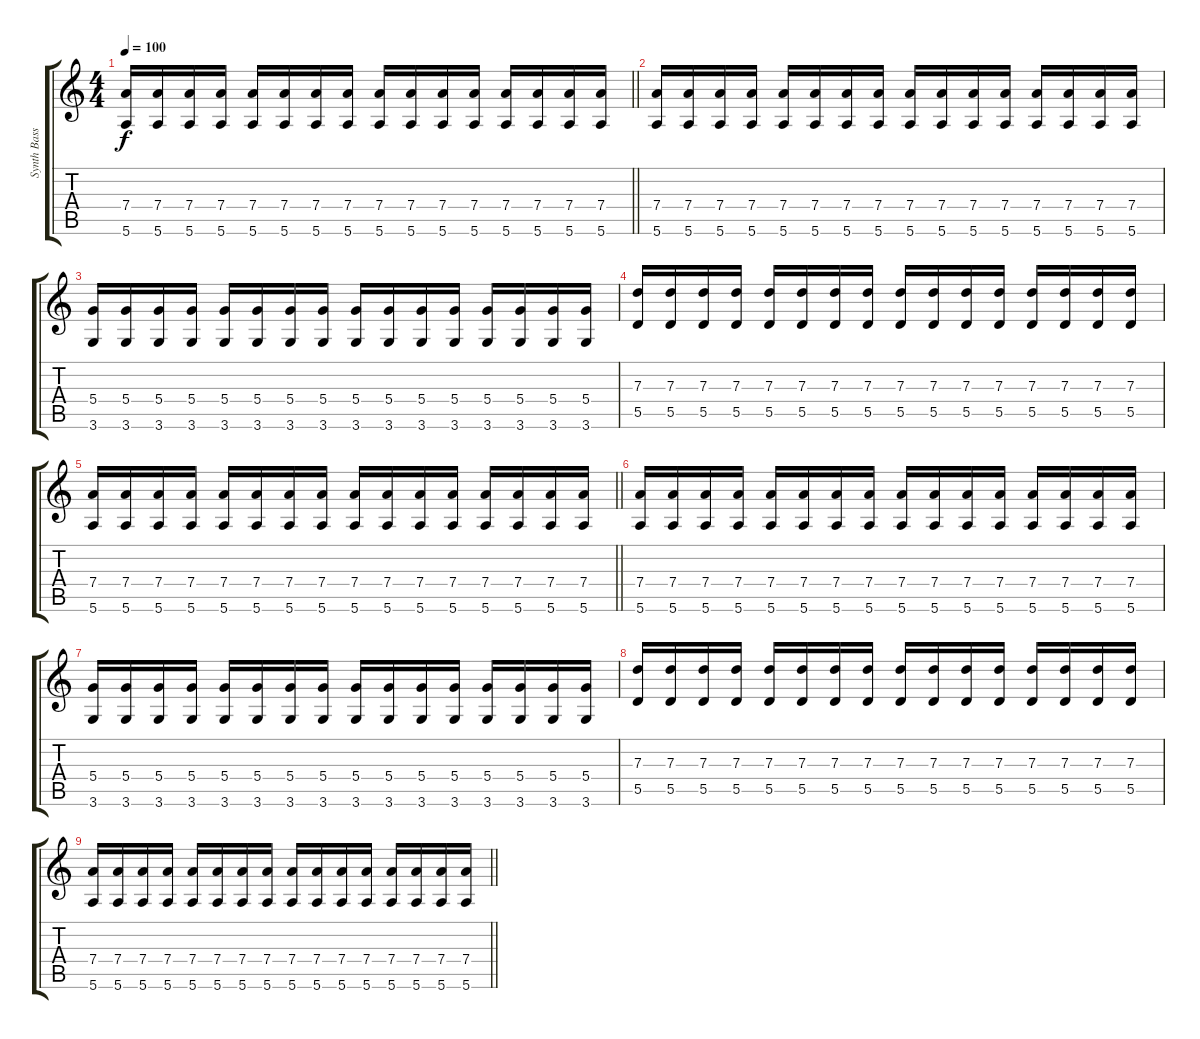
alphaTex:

\track ("Synth Bass" "Synth Bass") {instrument synthbass1}
\staff {score tabs}
\tuning (E4 B3 G3 D3 A2 E2) {hide}
\ts (4 4)
\tempo 100
\clef g2
\barLineRight lightlight
\ks c
(7.4 5.6).16{dy f} (7.4 5.6).16 (7.4 5.6).16 (7.4 5.6).16 (7.4 5.6).16 (7.4 5.6).16 (7.4 5.6).16 (7.4 5.6).16 (7.4 5.6).16 (7.4 5.6).16 (7.4 5.6).16 (7.4 5.6).16 (7.4 5.6).16 (7.4 5.6).16 (7.4 5.6).16 (7.4 5.6).16 |
(7.4 5.6).16 (7.4 5.6).16 (7.4 5.6).16 (7.4 5.6).16 (7.4 5.6).16 (7.4 5.6).16 (7.4 5.6).16 (7.4 5.6).16 (7.4 5.6).16 (7.4 5.6).16 (7.4 5.6).16 (7.4 5.6).16 (7.4 5.6).16 (7.4 5.6).16 (7.4 5.6).16 (7.4 5.6).16 |
(5.4 3.6).16 (5.4 3.6).16 (5.4 3.6).16 (5.4 3.6).16 (5.4 3.6).16 (5.4 3.6).16 (5.4 3.6).16 (5.4 3.6).16 (5.4 3.6).16 (5.4 3.6).16 (5.4 3.6).16 (5.4 3.6).16 (5.4 3.6).16 (5.4 3.6).16 (5.4 3.6).16 (5.4 3.6).16 |
(7.3 5.5).16 (7.3 5.5).16 (7.3 5.5).16 (7.3 5.5).16 (7.3 5.5).16 (7.3 5.5).16 (7.3 5.5).16 (7.3 5.5).16 (7.3 5.5).16 (7.3 5.5).16 (7.3 5.5).16 (7.3 5.5).16 (7.3 5.5).16 (7.3 5.5).16 (7.3 5.5).16 (7.3 5.5).16 |
\barLineRight lightlight
(7.4 5.6).16 (7.4 5.6).16 (7.4 5.6).16 (7.4 5.6).16 (7.4 5.6).16 (7.4 5.6).16 (7.4 5.6).16 (7.4 5.6).16 (7.4 5.6).16 (7.4 5.6).16 (7.4 5.6).16 (7.4 5.6).16 (7.4 5.6).16 (7.4 5.6).16 (7.4 5.6).16 (7.4 5.6).16 |
(7.4 5.6).16 (7.4 5.6).16 (7.4 5.6).16 (7.4 5.6).16 (7.4 5.6).16 (7.4 5.6).16 (7.4 5.6).16 (7.4 5.6).16 (7.4 5.6).16 (7.4 5.6).16 (7.4 5.6).16 (7.4 5.6).16 (7.4 5.6).16 (7.4 5.6).16 (7.4 5.6).16 (7.4 5.6).16 |
(5.4 3.6).16 (5.4 3.6).16 (5.4 3.6).16 (5.4 3.6).16 (5.4 3.6).16 (5.4 3.6).16 (5.4 3.6).16 (5.4 3.6).16 (5.4 3.6).16 (5.4 3.6).16 (5.4 3.6).16 (5.4 3.6).16 (5.4 3.6).16 (5.4 3.6).16 (5.4 3.6).16 (5.4 3.6).16 |
(7.3 5.5).16 (7.3 5.5).16 (7.3 5.5).16 (7.3 5.5).16 (7.3 5.5).16 (7.3 5.5).16 (7.3 5.5).16 (7.3 5.5).16 (7.3 5.5).16 (7.3 5.5).16 (7.3 5.5).16 (7.3 5.5).16 (7.3 5.5).16 (7.3 5.5).16 (7.3 5.5).16 (7.3 5.5).16 |
\barLineRight lightlight
(7.4 5.6).16 (7.4 5.6).16 (7.4 5.6).16 (7.4 5.6).16 (7.4 5.6).16 (7.4 5.6).16 (7.4 5.6).16 (7.4 5.6).16 (7.4 5.6).16 (7.4 5.6).16 (7.4 5.6).16 (7.4 5.6).16 (7.4 5.6).16 (7.4 5.6).16 (7.4 5.6).16 (7.4 5.6).16
